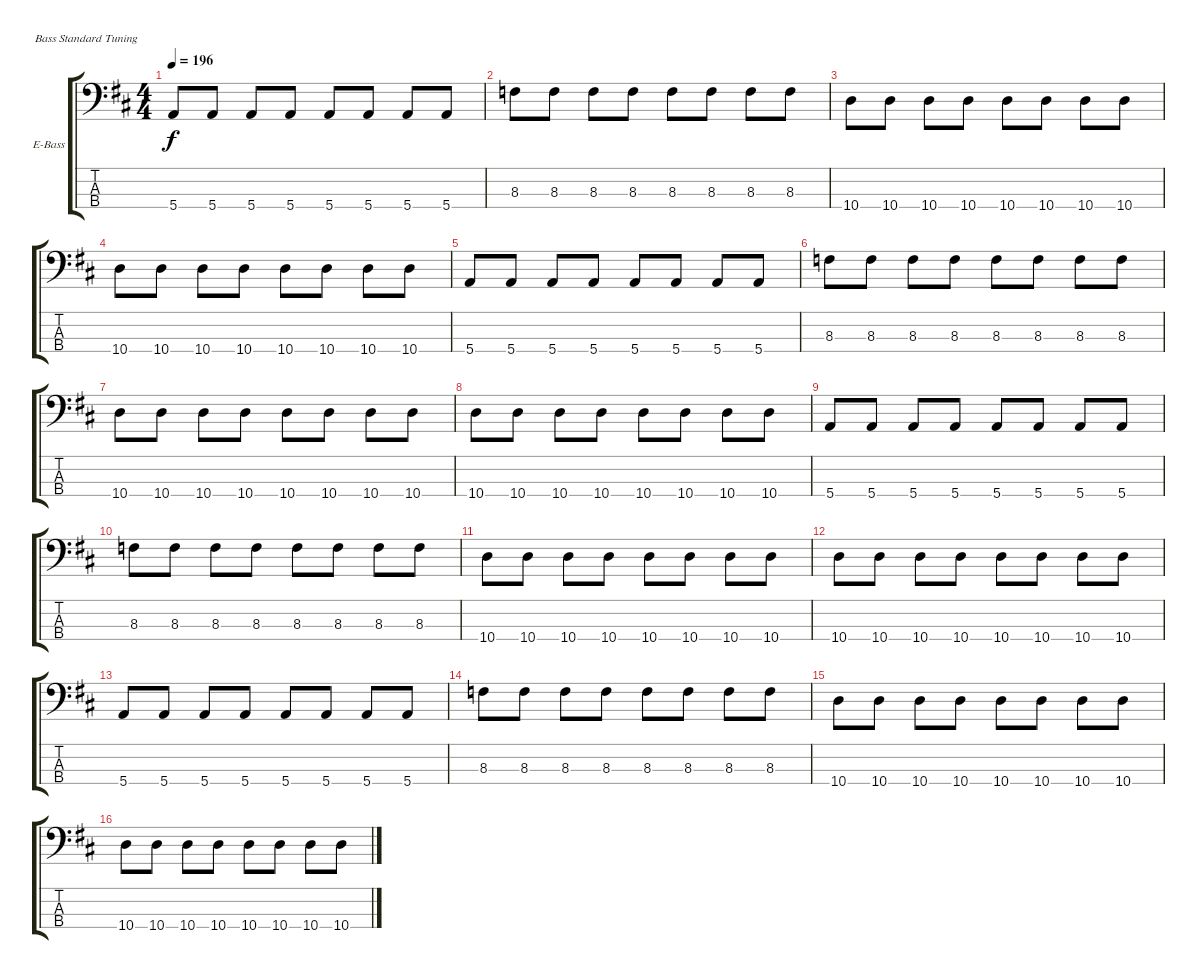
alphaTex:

\defaultSystemsLayout 4
\bracketExtendMode groupsimilarinstruments
\firstSystemTrackNameOrientation horizontal
\otherSystemsTrackNameOrientation horizontal
\track ("Electric Bass" "E-Bass") {instrument electricbassfinger}
\staff {score tabs}
\tuning (G2 D2 A1 E1)
\ts (4 4)
\tempo 196
\clef f4
\ks d
5.4.8{dy f} 5.4.8 5.4.8 5.4.8 5.4.8 5.4.8 5.4.8 5.4.8 |
8.3.8 8.3.8 8.3.8 8.3.8 8.3.8 8.3.8 8.3.8 8.3.8 |
10.4.8 10.4.8 10.4.8 10.4.8 10.4.8 10.4.8 10.4.8 10.4.8 |
10.4.8 10.4.8 10.4.8 10.4.8 10.4.8 10.4.8 10.4.8 10.4.8 |
5.4.8 5.4.8 5.4.8 5.4.8 5.4.8 5.4.8 5.4.8 5.4.8 |
8.3.8 8.3.8 8.3.8 8.3.8 8.3.8 8.3.8 8.3.8 8.3.8 |
10.4.8 10.4.8 10.4.8 10.4.8 10.4.8 10.4.8 10.4.8 10.4.8 |
10.4.8 10.4.8 10.4.8 10.4.8 10.4.8 10.4.8 10.4.8 10.4.8 |
5.4.8 5.4.8 5.4.8 5.4.8 5.4.8 5.4.8 5.4.8 5.4.8 |
8.3.8 8.3.8 8.3.8 8.3.8 8.3.8 8.3.8 8.3.8 8.3.8 |
10.4.8 10.4.8 10.4.8 10.4.8 10.4.8 10.4.8 10.4.8 10.4.8 |
10.4.8 10.4.8 10.4.8 10.4.8 10.4.8 10.4.8 10.4.8 10.4.8 |
5.4.8 5.4.8 5.4.8 5.4.8 5.4.8 5.4.8 5.4.8 5.4.8 |
8.3.8 8.3.8 8.3.8 8.3.8 8.3.8 8.3.8 8.3.8 8.3.8 |
10.4.8 10.4.8 10.4.8 10.4.8 10.4.8 10.4.8 10.4.8 10.4.8 |
10.4.8 10.4.8 10.4.8 10.4.8 10.4.8 10.4.8 10.4.8 10.4.8
